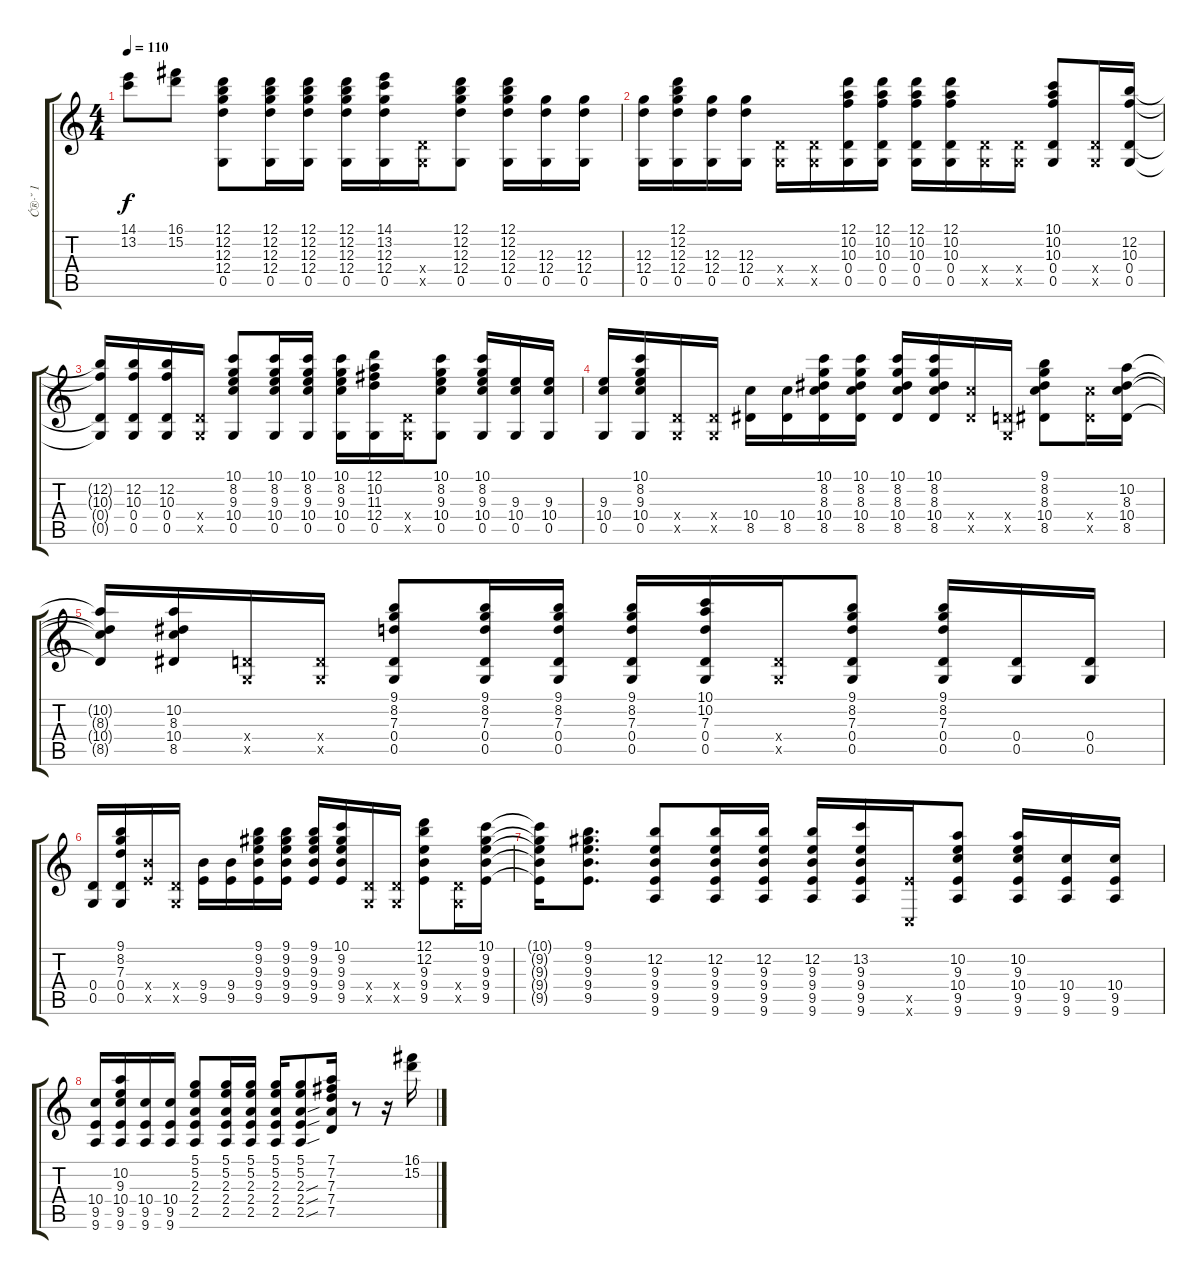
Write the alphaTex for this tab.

\track ("Ć®·˘ 1" "Ć®·˘ 1") {instrument acousticguitarsteel}
\staff {score tabs}
\tuning (D4 B3 G3 D3 G2 C2) {hide}
\ts (4 4)
\tempo 110
\clef g2
\ks c
(14.1 13.2).8{dy f} (16.1 15.2).8 (12.1 12.2 12.3 12.4 0.5).8 (12.1 12.2 12.3 12.4 0.5).16 (12.1 12.2 12.3 12.4 0.5).16 (12.1 12.2 12.3 12.4 0.5).16 (14.1 13.2 12.3 12.4 0.5).16 (0.4{x} 0.5{x}).16 (12.1 12.2 12.3 12.4 0.5).8 (12.1 12.2 12.3 12.4 0.5).16 (12.3 12.4 0.5).16 (12.3 12.4 0.5).16 |
(12.3 12.4 0.5).16 (12.1 12.2 12.3 12.4 0.5).16 (12.3 12.4 0.5).16 (12.3 12.4 0.5).16 (0.4{x} 0.5{x}).16 (0.4{x} 0.5{x}).16 (12.1 10.2 10.3 0.4 0.5).16 (12.1 10.2 10.3 0.4 0.5).16 (12.1 10.2 10.3 0.4 0.5).16 (12.1 10.2 10.3 0.4 0.5).16 (0.4{x} 0.5{x}).16 (0.4{x} 0.5{x}).16 (10.1 10.2 10.3 0.4 0.5).8 (0.4{x} 0.5{x}).16 (12.2 10.3 0.4 0.5).16 |
(12.2{t} 10.3{t} 0.4{t} 0.5{t}).16 (12.2 10.3 0.4 0.5).16 (12.2 10.3 0.4 0.5).16 (0.4{x} 0.5{x}).16 (10.1 8.2 9.3 10.4 0.5).8 (10.1 8.2 9.3 10.4 0.5).16 (10.1 8.2 9.3 10.4 0.5).16 (10.1 8.2 9.3 10.4 0.5).16 (12.1 10.2 11.3 12.4 0.5).16 (0.4{x} 0.5{x}).16 (10.1 8.2 9.3 10.4 0.5).8 (10.1 8.2 9.3 10.4 0.5).16 (9.3 10.4 0.5).16 (9.3 10.4 0.5).16 |
(9.3 10.4 0.5).16 (10.1 8.2 9.3 10.4 0.5).16 (0.4{x} 0.5{x}).16 (0.4{x} 0.5{x}).16 (10.4 8.5).16 (10.4 8.5).16 (10.1 8.2 8.3 10.4 8.5).16 (10.1 8.2 8.3 10.4 8.5).16 (10.1 8.2 8.3 10.4 8.5).16 (10.1 8.2 8.3 10.4 8.5).16 (10.4{x} 8.5{x}).16 (0.4{x} 0.5{x}).16 (9.1 8.2 8.3 10.4 8.5).8 (10.4{x} 8.5{x}).16 (10.2 8.3 10.4 8.5).16 |
(10.2{t} 8.3{t} 10.4{t} 8.5{t}).16 (10.2 8.3 10.4 8.5).16 (0.4{x} 0.5{x}).16 (0.4{x} 0.5{x}).16 (9.1 8.2 7.3 0.4 0.5).8 (9.1 8.2 7.3 0.4 0.5).16 (9.1 8.2 7.3 0.4 0.5).16 (9.1 8.2 7.3 0.4 0.5).16 (10.1 10.2 7.3 0.4 0.5).16 (0.4{x} 0.5{x}).16 (9.1 8.2 7.3 0.4 0.5).8 (9.1 8.2 7.3 0.4 0.5).16 (0.4 0.5).16 (0.4 0.5).16 |
(0.4 0.5).16 (9.1 8.2 7.3 0.4 0.5).16 (9.4{x} 9.5{x}).16 (0.4{x} 0.5{x}).16 (9.4 9.5).16 (9.4 9.5).16 (9.1 9.2 9.3 9.4 9.5).16 (9.1 9.2 9.3 9.4 9.5).16 (9.1 9.2 9.3 9.4 9.5).16 (10.1 9.2 9.3 9.4 9.5).16 (0.4{x} 0.5{x}).16 (0.4{x} 0.5{x}).16 (12.1 12.2 9.3 9.4 9.5).8 (0.4{x} 0.5{x}).16 (10.1 9.2 9.3 9.4 9.5).16 |
(10.1{t} 9.2{t} 9.3{t} 9.4{t} 9.5{t}).16 (9.1 9.2 9.3 9.4 9.5).8{d} (12.2 9.3 9.4 9.5 9.6).8 (12.2 9.3 9.4 9.5 9.6).16 (12.2 9.3 9.4 9.5 9.6).16 (12.2 9.3 9.4 9.5 9.6).16 (13.2 9.3 9.4 9.5 9.6).16 (9.5{x} 0.6{x}).16 (10.2 9.3 10.4 9.5 9.6).8 (10.2 9.3 10.4 9.5 9.6).16 (10.4 9.5 9.6).16 (10.4 9.5 9.6).16 |
(10.4 9.5 9.6).16 (10.2 9.3 10.4 9.5 9.6).16 (10.4 9.5 9.6).16 (10.4 9.5 9.6).16 (5.1 5.2 2.3 2.4 2.5).8 (5.1 5.2 2.3 2.4 2.5).16 (5.1 5.2 2.3 2.4 2.5).16 (5.1 5.2 2.3 2.4 2.5).16 (5.1 5.2 2.3{sou} 2.4{sou} 2.5{sou}).8 (7.1 7.2 7.3 7.4 7.5).16 r.8 r.16 (16.1 15.2).16
